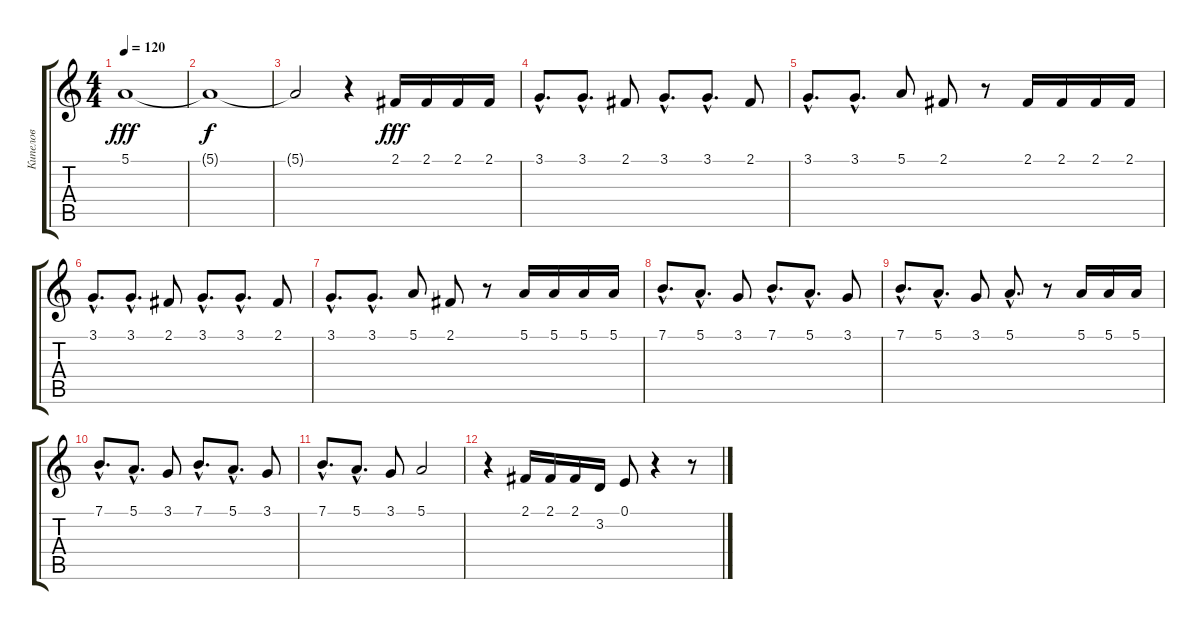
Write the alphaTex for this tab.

\track ("Кипелов" "Кипелов") {instrument violin}
\staff {score tabs}
\tuning (E4 B3 G3 D3 A2 E2) {hide}
\ts (4 4)
\tempo 120
\clef g2
\ks c
5.1.1{dy fff} |
5.1{t}.1{dy f} |
5.1{t}.2 r.4 2.1.16{dy fff} 2.1.16 2.1.16 2.1.16 |
3.1{hac}.8{d} 3.1{hac}.8{d} 2.1.8 3.1{hac}.8{d} 3.1{hac}.8{d} 2.1.8 |
3.1{hac}.8{d} 3.1{hac}.8{d} 5.1.8 2.1.8 r.8 2.1.16 2.1.16 2.1.16 2.1.16 |
3.1{hac}.8{d} 3.1{hac}.8{d} 2.1.8 3.1{hac}.8{d} 3.1{hac}.8{d} 2.1.8 |
3.1{hac}.8{d} 3.1{hac}.8{d} 5.1.8 2.1.8 r.8 5.1.16 5.1.16 5.1.16 5.1.16 |
7.1{hac}.8{d} 5.1{hac}.8{d} 3.1.8 7.1{hac}.8{d} 5.1{hac}.8{d} 3.1.8 |
7.1{hac}.8{d} 5.1{hac}.8{d} 3.1.8 5.1{hac}.8{d} r.8 5.1.16 5.1.16 5.1.16 |
7.1{hac}.8{d} 5.1{hac}.8{d} 3.1.8 7.1{hac}.8{d} 5.1{hac}.8{d} 3.1.8 |
7.1{hac}.8{d} 5.1{hac}.8{d} 3.1.8 5.1.2 |
r.4 2.1.16 2.1.16 2.1.16 3.2.16 0.1.8 r.4 r.8
